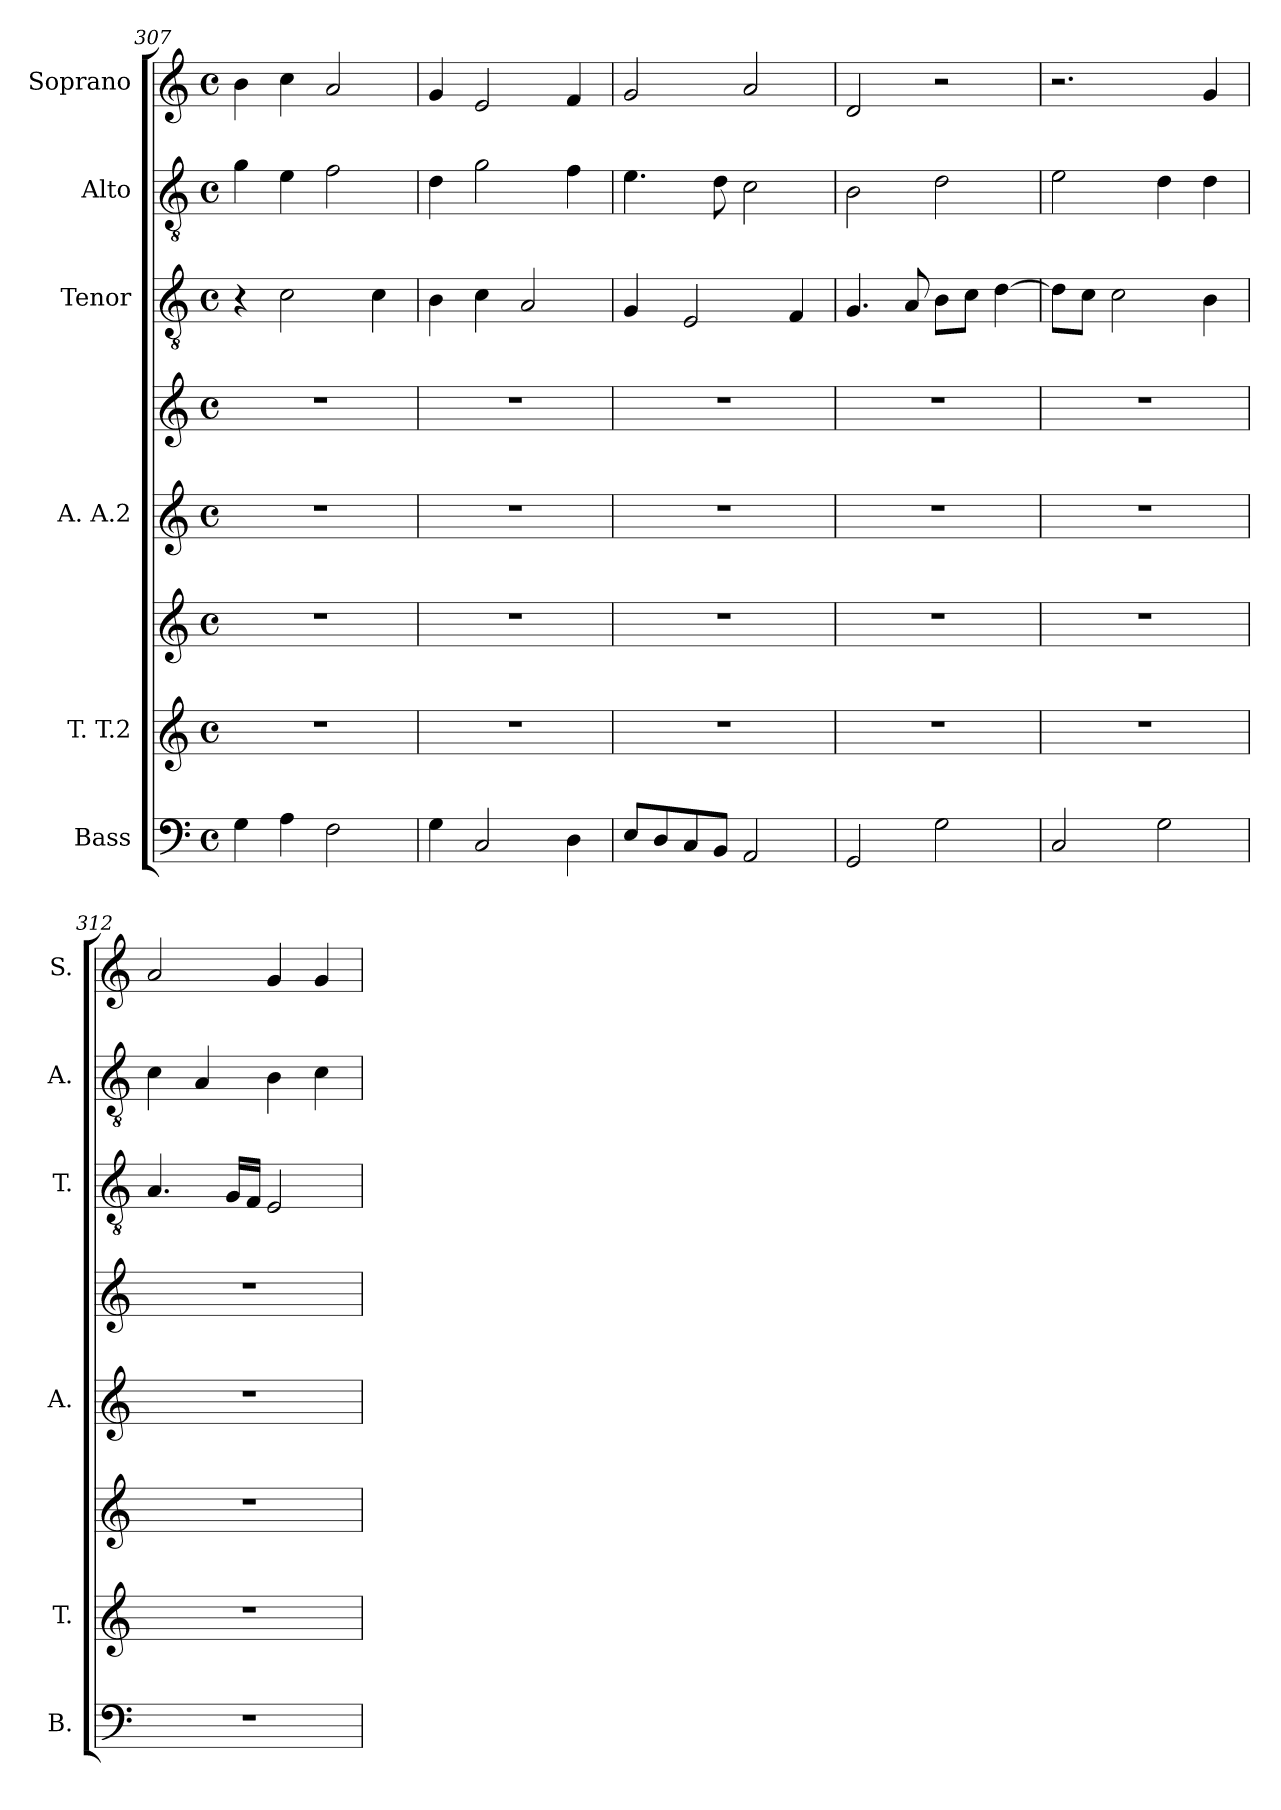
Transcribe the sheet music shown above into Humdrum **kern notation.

**kern	**kern	**kern	**kern	**kern	**kern	**kern	**kern
*part6	*part5	*part5	*part4	*part4	*part3	*part2	*part1
*staff8	*staff7	*staff6	*staff5	*staff4	*staff3	*staff2	*staff1
*I"Bass	*I"T. T.2	*	*I"A. A.2	*	*I"Tenor	*I"Alto	*I"Soprano
*I'B.	*I'T.	*	*I'A.	*	*I'T.	*I'A.	*I'S.
*clefF4	*clefG2	*clefG2	*clefG2	*clefG2	*clefGv2	*clefGv2	*clefG2
*k[]	*k[]	*k[]	*k[]	*k[]	*k[]	*k[]	*k[]
*C:	*C:	*C:	*C:	*C:	*C:	*C:	*C:
*M4/4	*M4/4	*M4/4	*M4/4	*M4/4	*M4/4	*M4/4	*M4/4
*met(c)	*met(c)	*met(c)	*met(c)	*met(c)	*met(c)	*met(c)	*met(c)
=307	=307	=307	=307	=307	=307	=307	=307
4G\	1r	1r	1r	1r	4r	4g\	4b\
4A\	.	.	.	.	2c\	4e\	4cc\
2F\	.	.	.	.	.	2f\	2a/
.	.	.	.	.	4c\	.	.
=308	=308	=308	=308	=308	=308	=308	=308
4G\	1r	1r	1r	1r	4B\	4d\	4g/
2C/	.	.	.	.	4c\	2g\	2e/
.	.	.	.	.	2A/	.	.
4D\	.	.	.	.	.	4f\	4f/
!!LO:PB:g=z
=309	=309	=309	=309	=309	=309	=309	=309
8E/L	1r	1r	1r	1r	4G/	4.e\	2g/
8D/	.	.	.	.	.	.	.
8C/	.	.	.	.	2E/	.	.
8BB/J	.	.	.	.	.	8d\	.
2AA/	.	.	.	.	.	2c\	2a/
.	.	.	.	.	4F/	.	.
=310	=310	=310	=310	=310	=310	=310	=310
2GG/	1r	1r	1r	1r	4.G/	2B\	2d/
.	.	.	.	.	8A/	.	.
2G\	.	.	.	.	8B\L	2d\	2r
.	.	.	.	.	8c\J	.	.
.	.	.	.	.	[>4d\	.	.
=311	=311	=311	=311	=311	=311	=311	=311
2C/	1r	1r	1r	1r	8d\L]	2e\	2.r
.	.	.	.	.	8c\J	.	.
.	.	.	.	.	2c\	.	.
2G\	.	.	.	.	.	4d\	.
.	.	.	.	.	4B\	4d\	4g/
=312	=312	=312	=312	=312	=312	=312	=312
1r	1r	1r	1r	1r	4.A/	4c\	2a/
.	.	.	.	.	.	4A/	.
.	.	.	.	.	16G/LL	.	.
.	.	.	.	.	16F/JJ	.	.
.	.	.	.	.	2E/	4B\	4g/
.	.	.	.	.	.	4c\	4g/
=	=	=	=	=	=	=	=
*-	*-	*-	*-	*-	*-	*-	*-
